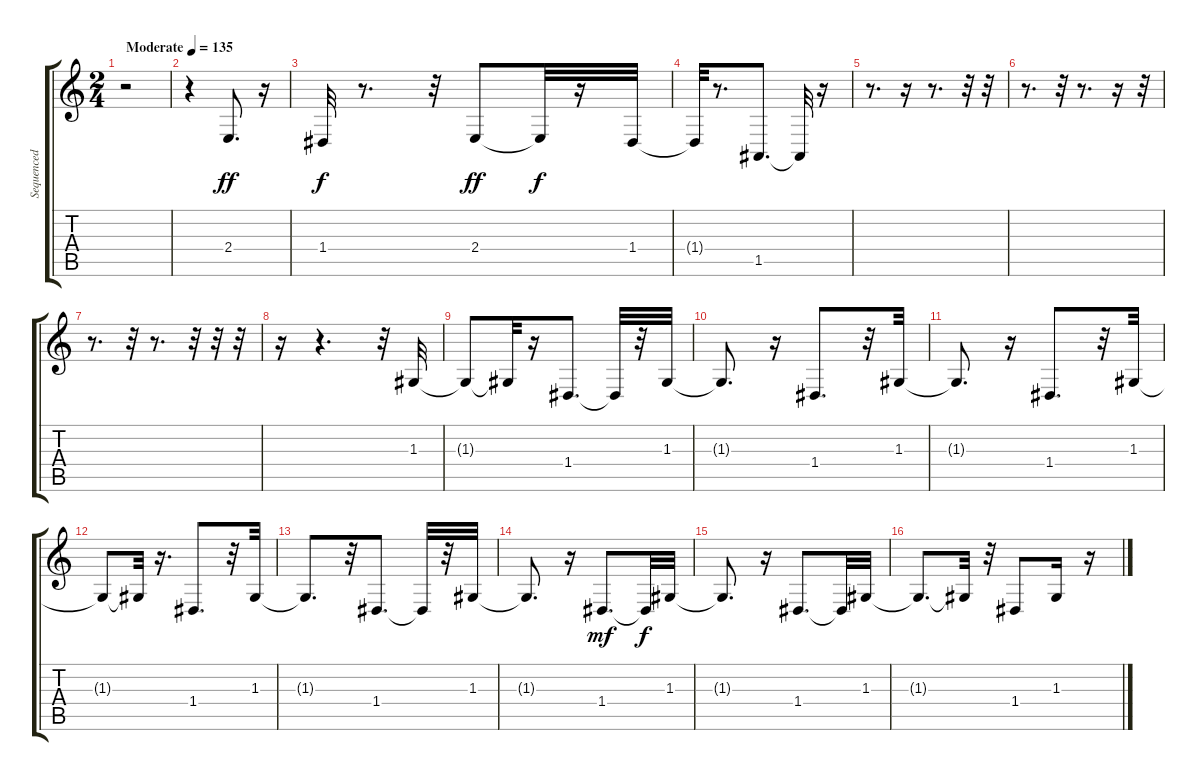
\track ("Sequenced by Julius Pilpel" "Sequenced ") {instrument pizzicatostrings}
\staff {score tabs}
\tuning (E4 B3 G3 D3 A2 E2) {hide}
\ts (2 4)
\tempo (135 "Moderate")
\clef g2
\ks c
r.2{dy ff instrument pizzicatostrings} |
r.4 2.4.8{d} r.16 |
1.4.32{dy f} r.8{d} r.32 2.4.8{dy ff} 2.4{t}.32{dy f} r.16 1.4.32 |
1.4{t}.32 r.8{d} 1.5.8{d} 1.5{t}.32 r.16 |
r.8{d} r.16 r.8{d} r.32 r.32 |
r.8{d} r.32 r.8{d} r.16 r.32 |
r.8{d} r.32 r.8{d} r.32 r.32 r.32 |
r.16 r.4{d} r.32 1.3.32 |
1.3{t}.8 1.3{t}.32 r.16 1.4.8{d} 1.4{t}.32 r.32 1.3.32 |
1.3{t}.8{d} r.16 1.4.8{d} r.32 1.3.32 |
1.3{t}.8{d} r.16 1.4.8{d} r.32 1.3.32 |
1.3{t}.8 1.3{t}.32 r.16{d} 1.4.8{d} r.32 1.3.32 |
1.3{t}.8{d} r.32 1.4.8{d} 1.4{t}.32 r.32 1.3.32 |
1.3{t}.8{d} r.16 1.4.8{d dy mf} 1.4{t}.32{dy f} 1.3.32 |
1.3{t}.8{d} r.16 1.4.8{d} 1.4{t}.32 1.3.32 |
1.3{t}.8{d} 1.3{t}.32 r.32 1.4.8 1.3.16 r.16
